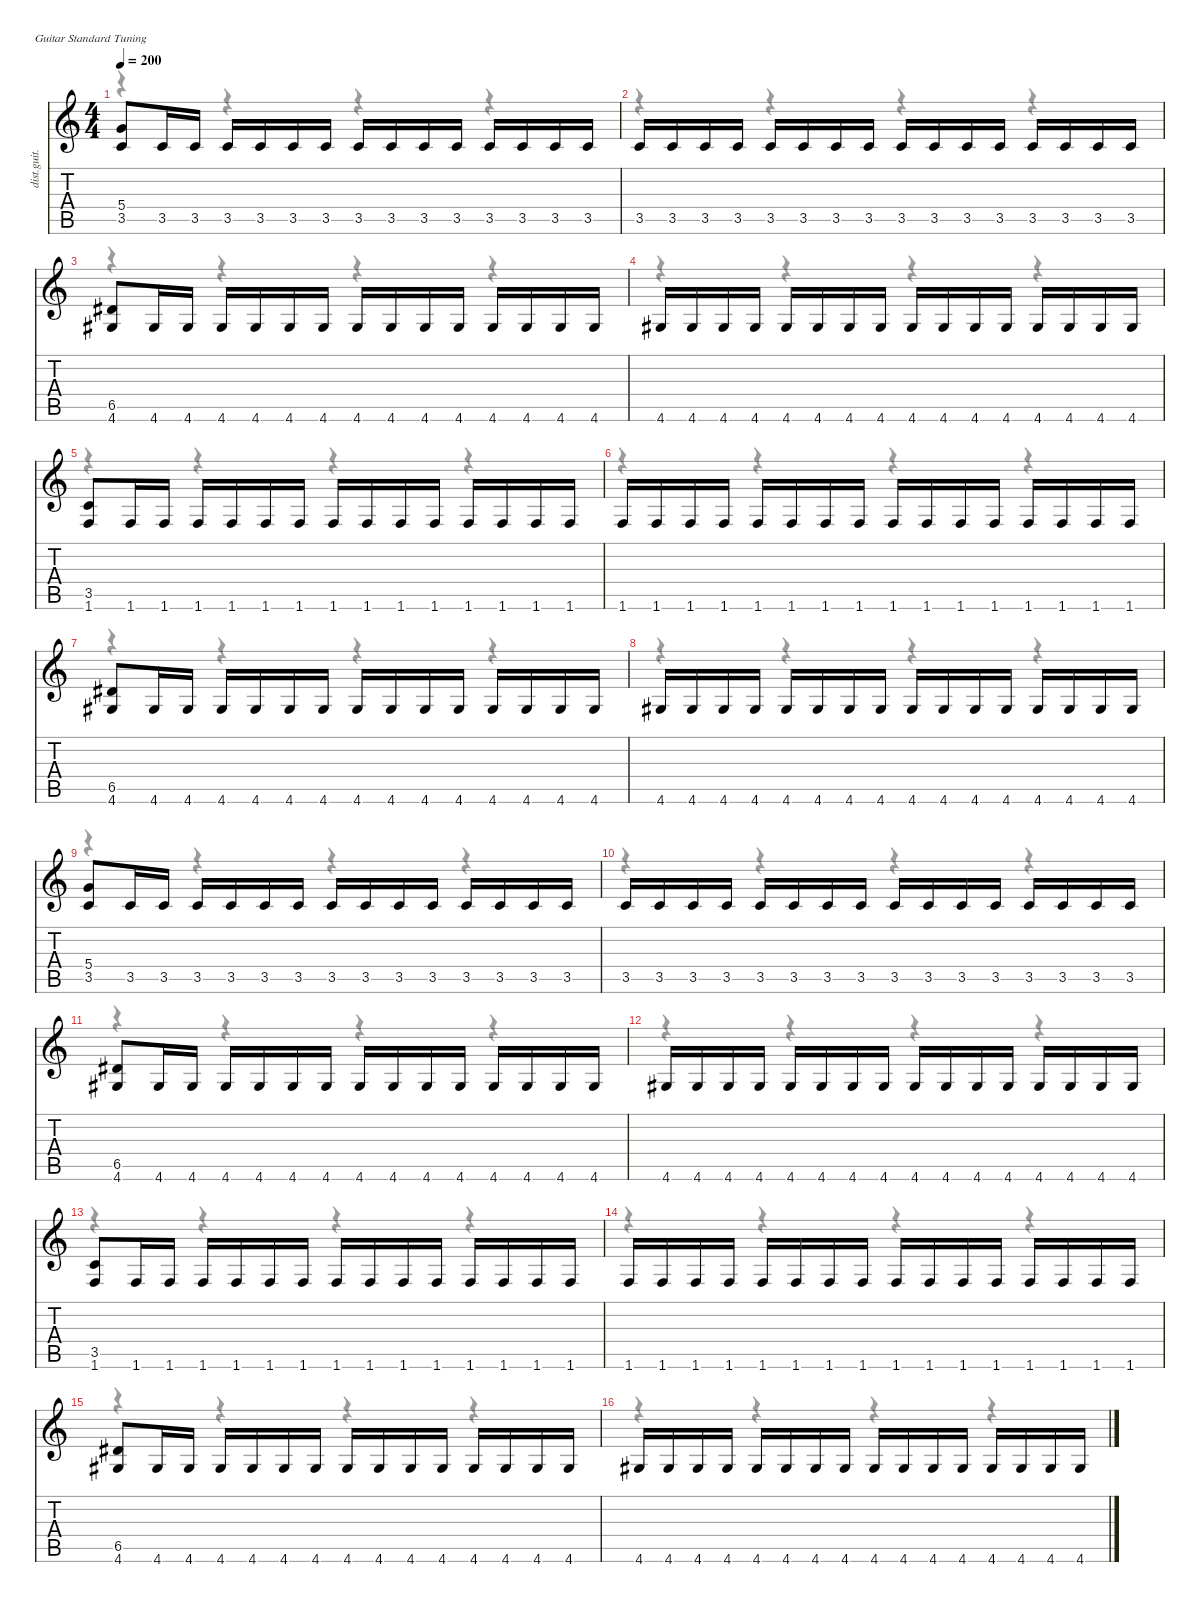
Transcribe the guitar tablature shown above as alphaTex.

\hideDynamics
\bracketExtendMode nobrackets
\otherSystemsTrackNameOrientation horizontal
\track ("Guitar 2" "dist.guit.") {instrument distortionguitar}
\staff {score tabs}
\tuning (E4 B3 G3 D3 A2 E2)
\voice
\ts (4 4)
\section ("" "")
\scale
0.973373
\tempo 200
\accidentals auto
\clef g2
\ottava regular
\simile none
\ks c
(5.4 3.5).8{dy f} 3.5.16 3.5.16 3.5.16 3.5.16 3.5.16 3.5.16 3.5.16 3.5.16 3.5.16 3.5.16 3.5.16 3.5.16 3.5.16 3.5.16 |
\scale
0.973373 3.5.16 3.5.16 3.5.16 3.5.16 3.5.16 3.5.16 3.5.16 3.5.16 3.5.16 3.5.16 3.5.16 3.5.16 3.5.16 3.5.16 3.5.16 3.5.16 |
\scale
1.05948 (6.5{acc #} 4.6{acc #}).8 4.6{acc #}.16 4.6{acc #}.16 4.6{acc #}.16 4.6{acc #}.16 4.6{acc #}.16 4.6{acc #}.16 4.6{acc #}.16 4.6{acc #}.16 4.6{acc #}.16 4.6{acc #}.16 4.6{acc #}.16 4.6{acc #}.16 4.6{acc #}.16 4.6{acc #}.16 |
\scale
0.978277 4.6{acc #}.16 4.6{acc #}.16 4.6{acc #}.16 4.6{acc #}.16 4.6{acc #}.16 4.6{acc #}.16 4.6{acc #}.16 4.6{acc #}.16 4.6{acc #}.16 4.6{acc #}.16 4.6{acc #}.16 4.6{acc #}.16 4.6{acc #}.16 4.6{acc #}.16 4.6{acc #}.16 4.6{acc #}.16 |
\scale
1.00034 (3.5 1.6).8 1.6.16 1.6.16 1.6.16 1.6.16 1.6.16 1.6.16 1.6.16 1.6.16 1.6.16 1.6.16 1.6.16 1.6.16 1.6.16 1.6.16 |
\scale
1.00034 1.6.16 1.6.16 1.6.16 1.6.16 1.6.16 1.6.16 1.6.16 1.6.16 1.6.16 1.6.16 1.6.16 1.6.16 1.6.16 1.6.16 1.6.16 1.6.16 |
\scale
0.970921 (6.5{acc #} 4.6{acc #}).8 4.6{acc #}.16 4.6{acc #}.16 4.6{acc #}.16 4.6{acc #}.16 4.6{acc #}.16 4.6{acc #}.16 4.6{acc #}.16 4.6{acc #}.16 4.6{acc #}.16 4.6{acc #}.16 4.6{acc #}.16 4.6{acc #}.16 4.6{acc #}.16 4.6{acc #}.16 |
\scale
0.990634 4.6{acc #}.16 4.6{acc #}.16 4.6{acc #}.16 4.6{acc #}.16 4.6{acc #}.16 4.6{acc #}.16 4.6{acc #}.16 4.6{acc #}.16 4.6{acc #}.16 4.6{acc #}.16 4.6{acc #}.16 4.6{acc #}.16 4.6{acc #}.16 4.6{acc #}.16 4.6{acc #}.16 4.6{acc #}.16 |
\section ("" "")
\scale
1.06461 (5.4 3.5).8 3.5.16 3.5.16 3.5.16 3.5.16 3.5.16 3.5.16 3.5.16 3.5.16 3.5.16 3.5.16 3.5.16 3.5.16 3.5.16 3.5.16 |
\scale
0.979723 3.5.16 3.5.16 3.5.16 3.5.16 3.5.16 3.5.16 3.5.16 3.5.16 3.5.16 3.5.16 3.5.16 3.5.16 3.5.16 3.5.16 3.5.16 3.5.16 |
\scale
0.972368 (6.5{acc #} 4.6{acc #}).8 4.6{acc #}.16 4.6{acc #}.16 4.6{acc #}.16 4.6{acc #}.16 4.6{acc #}.16 4.6{acc #}.16 4.6{acc #}.16 4.6{acc #}.16 4.6{acc #}.16 4.6{acc #}.16 4.6{acc #}.16 4.6{acc #}.16 4.6{acc #}.16 4.6{acc #}.16 |
\scale
0.979723 4.6{acc #}.16 4.6{acc #}.16 4.6{acc #}.16 4.6{acc #}.16 4.6{acc #}.16 4.6{acc #}.16 4.6{acc #}.16 4.6{acc #}.16 4.6{acc #}.16 4.6{acc #}.16 4.6{acc #}.16 4.6{acc #}.16 4.6{acc #}.16 4.6{acc #}.16 4.6{acc #}.16 4.6{acc #}.16 |
\scale
1.00179 (3.5 1.6).8 1.6.16 1.6.16 1.6.16 1.6.16 1.6.16 1.6.16 1.6.16 1.6.16 1.6.16 1.6.16 1.6.16 1.6.16 1.6.16 1.6.16 |
\scale
1.00179 1.6.16 1.6.16 1.6.16 1.6.16 1.6.16 1.6.16 1.6.16 1.6.16 1.6.16 1.6.16 1.6.16 1.6.16 1.6.16 1.6.16 1.6.16 1.6.16 |
\scale
1.08042 (6.5{acc #} 4.6{acc #}).8 4.6{acc #}.16 4.6{acc #}.16 4.6{acc #}.16 4.6{acc #}.16 4.6{acc #}.16 4.6{acc #}.16 4.6{acc #}.16 4.6{acc #}.16 4.6{acc #}.16 4.6{acc #}.16 4.6{acc #}.16 4.6{acc #}.16 4.6{acc #}.16 4.6{acc #}.16 |
\scale
0.988623 4.6{acc #}.16 4.6{acc #}.16 4.6{acc #}.16 4.6{acc #}.16 4.6{acc #}.16 4.6{acc #}.16 4.6{acc #}.16 4.6{acc #}.16 4.6{acc #}.16 4.6{acc #}.16 4.6{acc #}.16 4.6{acc #}.16 4.6{acc #}.16 4.6{acc #}.16 4.6{acc #}.16 4.6{acc #}.16
\voice
\clef g2
\ottava regular
\simile none
\ks c
r.4{dy mf} r.4 r.4 r.4 |
r.4 r.4 r.4 r.4 |
r.4 r.4 r.4 r.4 |
r.4 r.4 r.4 r.4 |
r.4 r.4 r.4 r.4 |
r.4 r.4 r.4 r.4 |
r.4 r.4 r.4 r.4 |
r.4 r.4 r.4 r.4 |
r.4 r.4 r.4 r.4 |
r.4 r.4 r.4 r.4 |
r.4 r.4 r.4 r.4 |
r.4 r.4 r.4 r.4 |
r.4 r.4 r.4 r.4 |
r.4 r.4 r.4 r.4 |
r.4 r.4 r.4 r.4 |
r.4 r.4 r.4 r.4
